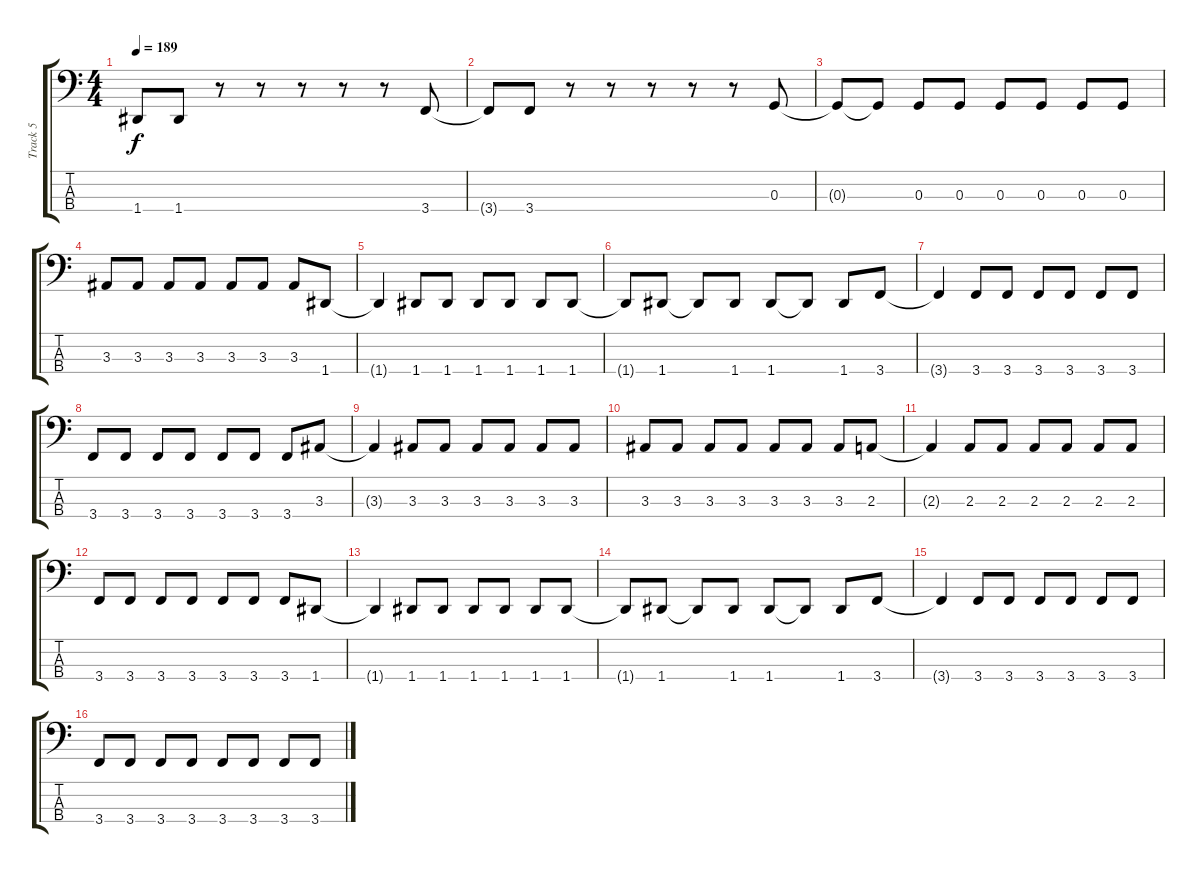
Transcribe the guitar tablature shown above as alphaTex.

\track ("Track 5" "Track 5") {instrument electricbasspick}
\staff {score tabs}
\tuning (F2 C2 G1 D1) {hide}
\ts (4 4)
\tempo 189
\clef f4
\ks c
1.4{t}.8{dy f} 1.4.8 r.8 r.8 r.8 r.8 r.8 3.4.8 |
3.4{t}.8 3.4.8 r.8 r.8 r.8 r.8 r.8 0.3.8 |
0.3{t}.8 0.3{t}.8 0.3.8 0.3.8 0.3.8 0.3.8 0.3.8 0.3.8 |
3.3.8 3.3.8 3.3.8 3.3.8 3.3.8 3.3.8 3.3.8 1.4.8 |
1.4{t}.4 1.4.8 1.4.8 1.4.8 1.4.8 1.4.8 1.4.8 |
1.4{t}.8 1.4.8 1.4{t}.8 1.4.8 1.4.8 1.4{t}.8 1.4.8 3.4.8 |
3.4{t}.4 3.4.8 3.4.8 3.4.8 3.4.8 3.4.8 3.4.8 |
3.4.8 3.4.8 3.4.8 3.4.8 3.4.8 3.4.8 3.4.8 3.3.8 |
3.3{t}.4 3.3.8 3.3.8 3.3.8 3.3.8 3.3.8 3.3.8 |
3.3.8 3.3.8 3.3.8 3.3.8 3.3.8 3.3.8 3.3.8 2.3.8 |
2.3{t}.4 2.3.8 2.3.8 2.3.8 2.3.8 2.3.8 2.3.8 |
3.4.8 3.4.8 3.4.8 3.4.8 3.4.8 3.4.8 3.4.8 1.4.8 |
1.4{t}.4 1.4.8 1.4.8 1.4.8 1.4.8 1.4.8 1.4.8 |
1.4{t}.8 1.4.8 1.4{t}.8 1.4.8 1.4.8 1.4{t}.8 1.4.8 3.4.8 |
3.4{t}.4 3.4.8 3.4.8 3.4.8 3.4.8 3.4.8 3.4.8 |
3.4.8 3.4.8 3.4.8 3.4.8 3.4.8 3.4.8 3.4.8 3.4.8
